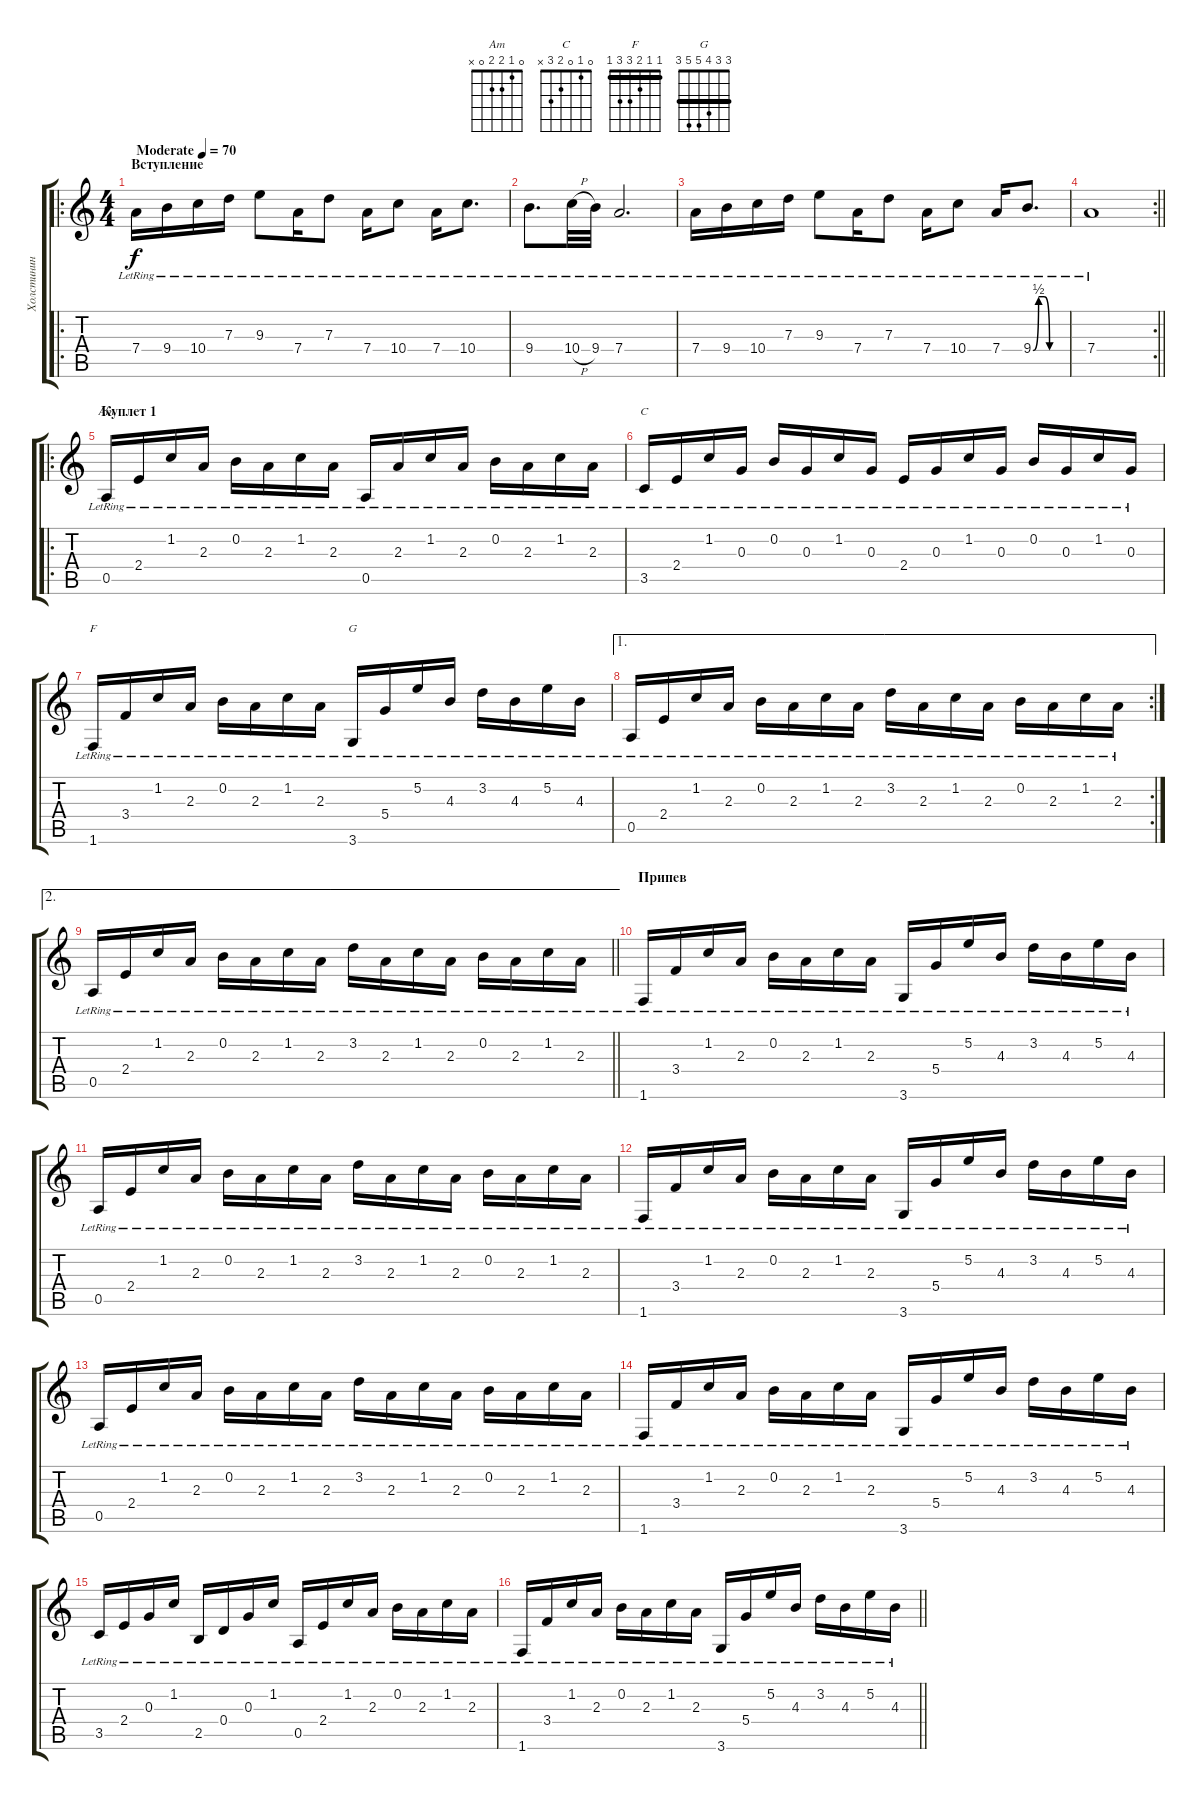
\track ("Холстинин" "Холстинин") {instrument electricguitarclean}
\staff {score tabs}
\tuning (E4 B3 G3 D3 A2 E2) {hide}
\chord ("Am" 0 1 2 2 0 x)
\chord ("C" 0 1 0 2 3 x)
\chord ("F" 1 1 2 3 3 1) {barre 1}
\chord ("G" 3 3 4 5 5 3) {barre 3}
\ro
\ts (4 4)
\section ("" "Вступление")
\tempo (70 "Moderate")
\clef g2
\ks c
7.4{lr}.16{dy f instrument electricguitarclean} 9.4{lr}.16 10.4{lr}.16 7.3{lr}.16 9.3{lr}.8 7.4{lr}.16 7.3{lr}.8 7.4{lr}.16 10.4{lr}.8 7.4{lr}.16 10.4{lr}.8{d} |
9.4{lr}.8{d} 10.4{h lr}.32 9.4{lr}.32 7.4{lr}.2{d} |
7.4{lr}.16 9.4{lr}.16 10.4{lr}.16 7.3{lr}.16 9.3{lr}.8 7.4{lr}.16 7.3{lr}.8 7.4{lr}.16 10.4{lr}.8 7.4{lr}.16 9.4{be (custom 0 0 10 2 20 2 30 0 60 0) lr}.8{d} |
\rc 2
\barLineRight lightlight
7.4{lr}.1 |
\ro
\section ("" "Куплет 1")
0.5{lr}.16{ch "Am"} 2.4{lr}.16 1.2{lr}.16 2.3{lr}.16 0.2{lr}.16 2.3{lr}.16 1.2{lr}.16 2.3{lr}.16 0.5{lr}.16 2.3{lr}.16 1.2{lr}.16 2.3{lr}.16 0.2{lr}.16 2.3{lr}.16 1.2{lr}.16 2.3{lr}.16 |
3.5{lr}.16{ch "C"} 2.4{lr}.16 1.2{lr}.16 0.3{lr}.16 0.2{lr}.16 0.3{lr}.16 1.2{lr}.16 0.3{lr}.16 2.4{lr}.16 0.3{lr}.16 1.2{lr}.16 0.3{lr}.16 0.2{lr}.16 0.3{lr}.16 1.2{lr}.16 0.3{lr}.16 |
1.6{lr}.16{ch "F"} 3.4{lr}.16 1.2{lr}.16 2.3{lr}.16 0.2{lr}.16 2.3{lr}.16 1.2{lr}.16 2.3{lr}.16 3.6{lr}.16{ch "G"} 5.4{lr}.16 5.2{lr}.16 4.3{lr}.16 3.2{lr}.16 4.3{lr}.16 5.2{lr}.16 4.3{lr}.16 |
\ae 1
\rc 2
0.5{lr}.16 2.4{lr}.16 1.2{lr}.16 2.3{lr}.16 0.2{lr}.16 2.3{lr}.16 1.2{lr}.16 2.3{lr}.16 3.2{lr}.16 2.3{lr}.16 1.2{lr}.16 2.3{lr}.16 0.2{lr}.16 2.3{lr}.16 1.2{lr}.16 2.3{lr}.16 |
\ae 2
\barLineRight lightlight
0.5{lr}.16 2.4{lr}.16 1.2{lr}.16 2.3{lr}.16 0.2{lr}.16 2.3{lr}.16 1.2{lr}.16 2.3{lr}.16 3.2{lr}.16 2.3{lr}.16 1.2{lr}.16 2.3{lr}.16 0.2{lr}.16 2.3{lr}.16 1.2{lr}.16 2.3{lr}.16 |
\section ("" "Припев")
1.6{lr}.16 3.4{lr}.16 1.2{lr}.16 2.3{lr}.16 0.2{lr}.16 2.3{lr}.16 1.2{lr}.16 2.3{lr}.16 3.6{lr}.16 5.4{lr}.16 5.2{lr}.16 4.3{lr}.16 3.2{lr}.16 4.3{lr}.16 5.2{lr}.16 4.3{lr}.16 |
0.5{lr}.16 2.4{lr}.16 1.2{lr}.16 2.3{lr}.16 0.2{lr}.16 2.3{lr}.16 1.2{lr}.16 2.3{lr}.16 3.2{lr}.16 2.3{lr}.16 1.2{lr}.16 2.3{lr}.16 0.2{lr}.16 2.3{lr}.16 1.2{lr}.16 2.3{lr}.16 |
1.6{lr}.16 3.4{lr}.16 1.2{lr}.16 2.3{lr}.16 0.2{lr}.16 2.3{lr}.16 1.2{lr}.16 2.3{lr}.16 3.6{lr}.16 5.4{lr}.16 5.2{lr}.16 4.3{lr}.16 3.2{lr}.16 4.3{lr}.16 5.2{lr}.16 4.3{lr}.16 |
0.5{lr}.16 2.4{lr}.16 1.2{lr}.16 2.3{lr}.16 0.2{lr}.16 2.3{lr}.16 1.2{lr}.16 2.3{lr}.16 3.2{lr}.16 2.3{lr}.16 1.2{lr}.16 2.3{lr}.16 0.2{lr}.16 2.3{lr}.16 1.2{lr}.16 2.3{lr}.16 |
1.6{lr}.16 3.4{lr}.16 1.2{lr}.16 2.3{lr}.16 0.2{lr}.16 2.3{lr}.16 1.2{lr}.16 2.3{lr}.16 3.6{lr}.16 5.4{lr}.16 5.2{lr}.16 4.3{lr}.16 3.2{lr}.16 4.3{lr}.16 5.2{lr}.16 4.3{lr}.16 |
3.5{lr}.16 2.4{lr}.16 0.3{lr}.16 1.2{lr}.16 2.5{lr}.16 0.4{lr}.16 0.3{lr}.16 1.2{lr}.16 0.5{lr}.16 2.4{lr}.16 1.2{lr}.16 2.3{lr}.16 0.2{lr}.16 2.3{lr}.16 1.2{lr}.16 2.3{lr}.16 |
\barLineRight lightlight
1.6{lr}.16 3.4{lr}.16 1.2{lr}.16 2.3{lr}.16 0.2{lr}.16 2.3{lr}.16 1.2{lr}.16 2.3{lr}.16 3.6{lr}.16 5.4{lr}.16 5.2{lr}.16 4.3{lr}.16 3.2{lr}.16 4.3{lr}.16 5.2{lr}.16 4.3{lr}.16
